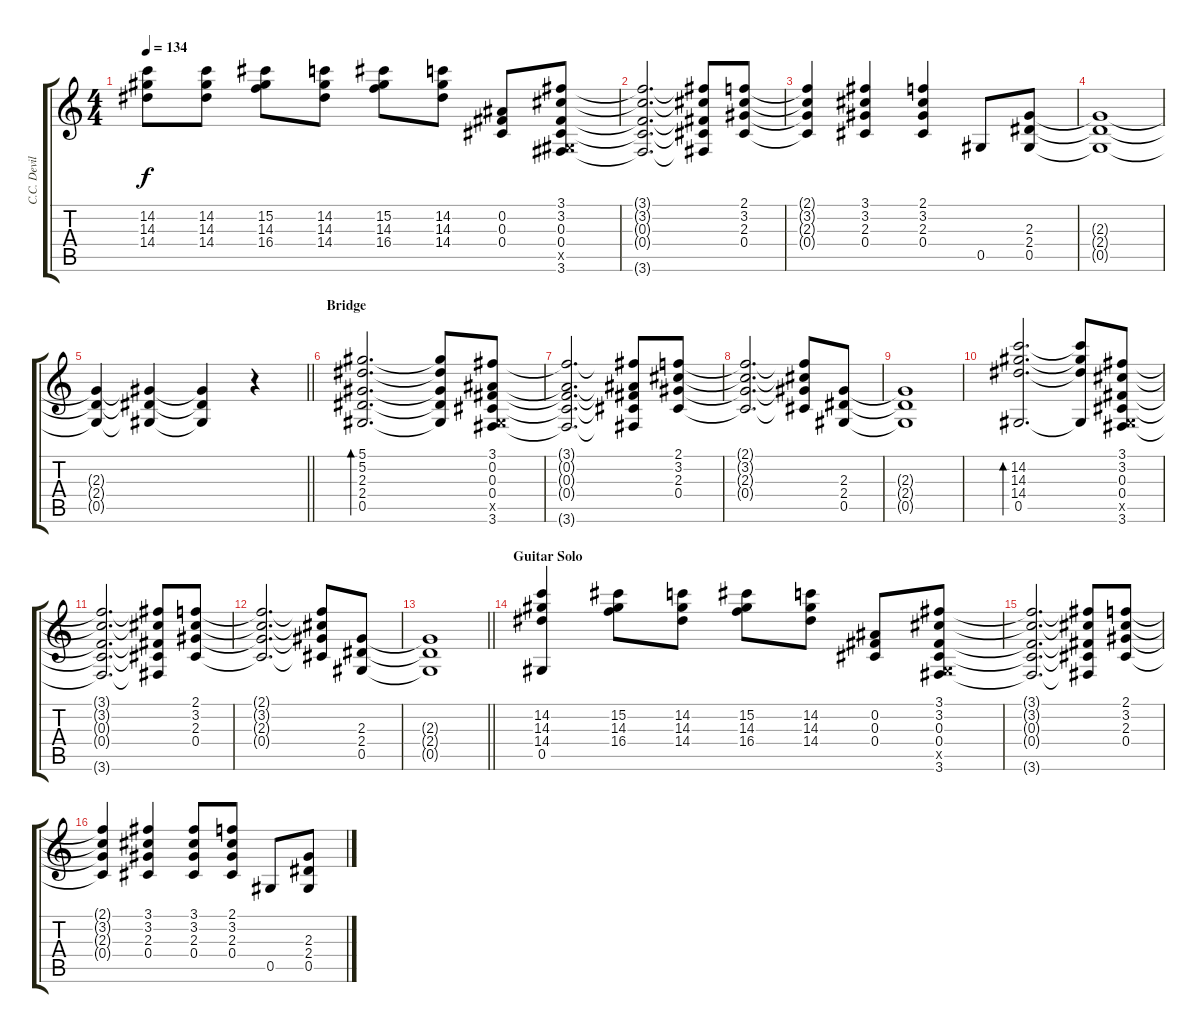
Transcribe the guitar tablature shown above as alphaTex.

\track ("C.C. Deville ( Rythm 2 )" "C.C. Devil") {instrument distortionguitar}
\staff {score tabs}
\tuning (Eb4 Bb3 Gb3 Db3 Ab2 Eb2) {hide}
\ts (4 4)
\tempo 134
\clef g2
\ks c
(14.2{t} 14.3{t} 14.4{t}).8{dy f} (14.2 14.3 14.4).8 (15.2 14.3 16.4).8 (14.2 14.3 14.4).8 (15.2 14.3 16.4).8 (14.2 14.3 14.4).8 (0.2 0.3 0.4).8 (3.1 3.2 0.3 0.4 0.5{x} 3.6).8 |
(3.1{t} 3.2{t} 0.3{t} 0.4{t} 3.6{t}).2{d} (3.1{t} 3.2{t} 0.3{t} 0.4{t} 3.6{t}).8 (2.1 3.2 2.3 0.4).8 |
(2.1{t} 3.2{t} 2.3{t} 0.4{t}).4 (3.1 3.2 2.3 0.4).4 (2.1 3.2 2.3 0.4).4 0.5.8 (2.3 2.4 0.5).8 |
(2.3{t} 2.4{t} 0.5{t}).1 |
\barLineRight lightlight
(2.3{t} 2.4{t} 0.5{t}).4 (2.3{t} 2.4{t} 0.5{t}).4 (2.3{t} 2.4{t} 0.5{t}).4 r.4 |
\section ("" "Bridge")
(5.1 5.2 2.3 2.4 0.5).2{d bd 480} (5.1{t} 5.2{t} 2.3{t} 2.4{t} 0.5{t}).8 (3.1 0.2 0.3 0.4 0.5{x} 3.6).8 |
(3.1{t} 0.2{t} 0.3{t} 0.4{t} 3.6{t}).2{d} (3.1{t} 0.2{t} 0.3{t} 0.4{t} 3.6{t}).8 (2.1 3.2 2.3 0.4).8 |
(2.1{t} 3.2{t} 2.3{t} 0.4{t}).2{d} (2.1{t} 3.2{t} 2.3{t} 0.4{t}).8 (2.3 2.4 0.5).8 |
(2.3{t} 2.4{t} 0.5{t}).1 |
(14.2 14.3 14.4 0.5).2{d bd 480} (14.2{t} 14.3{t} 14.4{t} 0.5{t}).8 (3.1 3.2 0.3 0.4 0.5{x} 3.6).8 |
(3.1{t} 3.2{t} 0.3{t} 0.4{t} 3.6{t}).2{d} (3.1{t} 3.2{t} 0.3{t} 0.4{t} 3.6{t}).8 (2.1 3.2 2.3 0.4).8 |
(2.1{t} 3.2{t} 2.3{t} 0.4{t}).2{d} (2.1{t} 3.2{t} 2.3{t} 0.4{t}).8 (2.3 2.4 0.5).8 |
\barLineRight lightlight
(2.3{t} 2.4{t} 0.5{t}).1 |
\section ("" "Guitar Solo")
(14.2 14.3 14.4 0.5).4 (15.2 14.3 16.4).8 (14.2 14.3 14.4).8 (15.2 14.3 16.4).8 (14.2 14.3 14.4).8 (0.2 0.3 0.4).8 (3.1 3.2 0.3 0.4 0.5{x} 3.6).8 |
(3.1{t} 3.2{t} 0.3{t} 0.4{t} 3.6{t}).2{d} (3.1{t} 3.2{t} 0.3{t} 0.4{t} 3.6{t}).8 (2.1 3.2 2.3 0.4).8 |
(2.1{t} 3.2{t} 2.3{t} 0.4{t}).4 (3.1 3.2 2.3 0.4).4 (3.1 3.2 2.3 0.4).8 (2.1 3.2 2.3 0.4).8 0.5.8 (2.3 2.4 0.5).8
